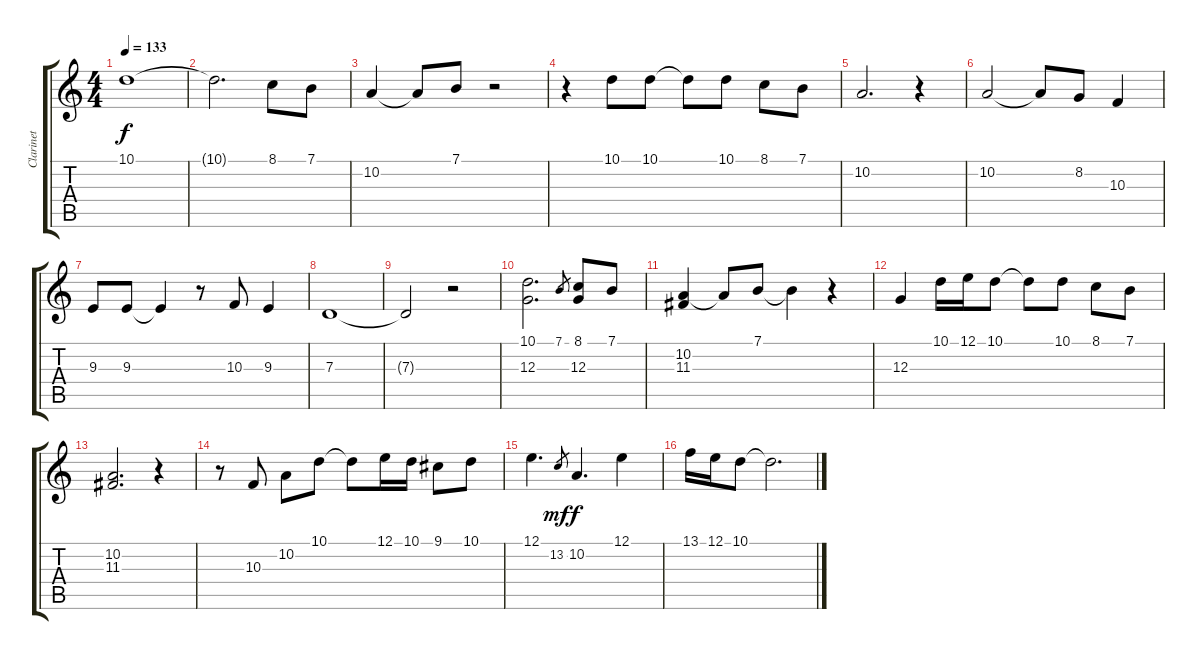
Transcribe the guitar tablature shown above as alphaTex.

\track ("Clarinet" "Clarinet") {instrument clarinet}
\staff {score tabs}
\tuning (E4 B3 G3 D3 A2 E2) {hide}
\ts (4 4)
\tempo 133
\clef g2
\ks c
10.1.1{dy f volume 13} |
10.1{t}.2{d} 8.1.8 7.1.8 |
10.2.4 10.2{t}.8 7.1.8 r.2 |
r.4 10.1.8 10.1.8 10.1{t}.8 10.1.8 8.1.8 7.1.8 |
10.2.2{d} r.4 |
10.2.2 10.2{t}.8 8.2.8 10.3.4 |
9.3.8 9.3.8 9.3{t}.4 r.8 10.3.8 9.3.4 |
7.3.1 |
7.3{t}.2 r.2 |
(10.1 12.3).2{d} 7.1.8{gr} (8.1 12.3).8 7.1.8 |
(10.2 11.3).4 10.2{t}.8 7.1.8 7.1{t}.4 r.4 |
12.3.4 10.1.16 12.1.16 10.1.8 10.1{t}.8 10.1.8 8.1.8 7.1.8 |
(10.2 11.3).2{d} r.4 |
r.8 10.3.8 10.2.8 10.1.8 10.1{t}.8 12.1.16 10.1.16 9.1.8 10.1.8 |
12.1.4{d} 13.2.8{gr dy mf} 10.2.4{d dy f} 12.1.4 |
13.1.16 12.1.16 10.1.8 10.1{t}.2{d}
